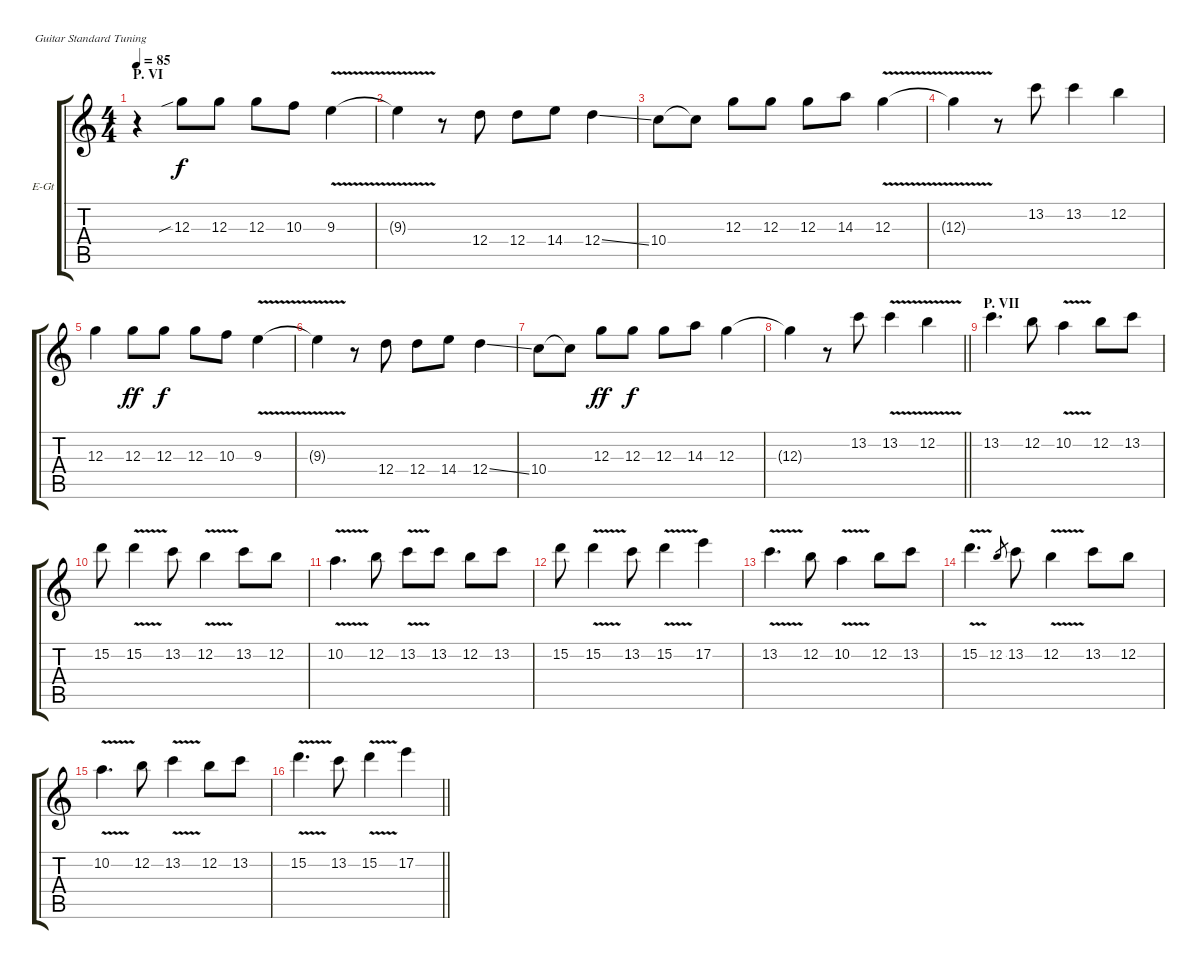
\bracketExtendMode groupsimilarinstruments
\firstSystemTrackNameOrientation horizontal
\otherSystemsTrackNameOrientation horizontal
\track ("Lead Guitar (Crunch)" "E-Gt") {instrument overdrivenguitar}
\staff {score tabs}
\tuning (E4 B3 G3 D3 A2 E2)
\ts (4 4)
\section ("" "P. VI")
\tempo 85
\clef g2
\ks c
r.4{dy f} 12.3{sib}.8 12.3.8 12.3.8 10.3.8 9.3{v}.4 |
9.3{v t}.4 r.8 12.4.8 12.4.8 14.4.8 12.4{ss}.4 |
10.4.8 10.4{t}.8 12.3.8 12.3.8 12.3.8 14.3.8 12.3{v}.4 |
12.3{v t}.4 r.8 13.2.8 13.2.4 12.2.4 |
12.3.4 12.3.8{dy ff} 12.3.8{dy f} 12.3.8 10.3.8 9.3{v}.4 |
9.3{v t}.4 r.8 12.4.8 12.4.8 14.4.8 12.4{ss}.4 |
10.4.8 10.4{t}.8 12.3.8{dy ff} 12.3.8{dy f} 12.3.8 14.3.8 12.3.4 |
\barLineRight lightlight
12.3{t}.4 r.8 13.2.8 13.2{v}.4 12.2{v}.4 |
\section ("" "P. VII")
13.2.4{d} 12.2.8 10.2{v}.4 12.2.8 13.2.8 |
15.2.8 15.2{v}.4 13.2.8 12.2{v}.4 13.2.8 12.2.8 |
10.2{v}.4{d} 12.2.8 13.2{v}.8 13.2.8 12.2.8 13.2.8 |
15.2.8 15.2{v}.4 13.2.8 15.2{v}.4 17.2.4 |
13.2{v}.4{d} 12.2.8 10.2{v}.4 12.2.8 13.2.8 |
15.2{v}.4{d} 12.2.8{gr} 13.2.8 12.2{v}.4 13.2.8 12.2.8 |
10.2{v}.4{d} 12.2.8 13.2{v}.4 12.2.8 13.2.8 |
\barLineRight lightlight
15.2{v}.4{d} 13.2.8 15.2{v}.4 17.2.4
